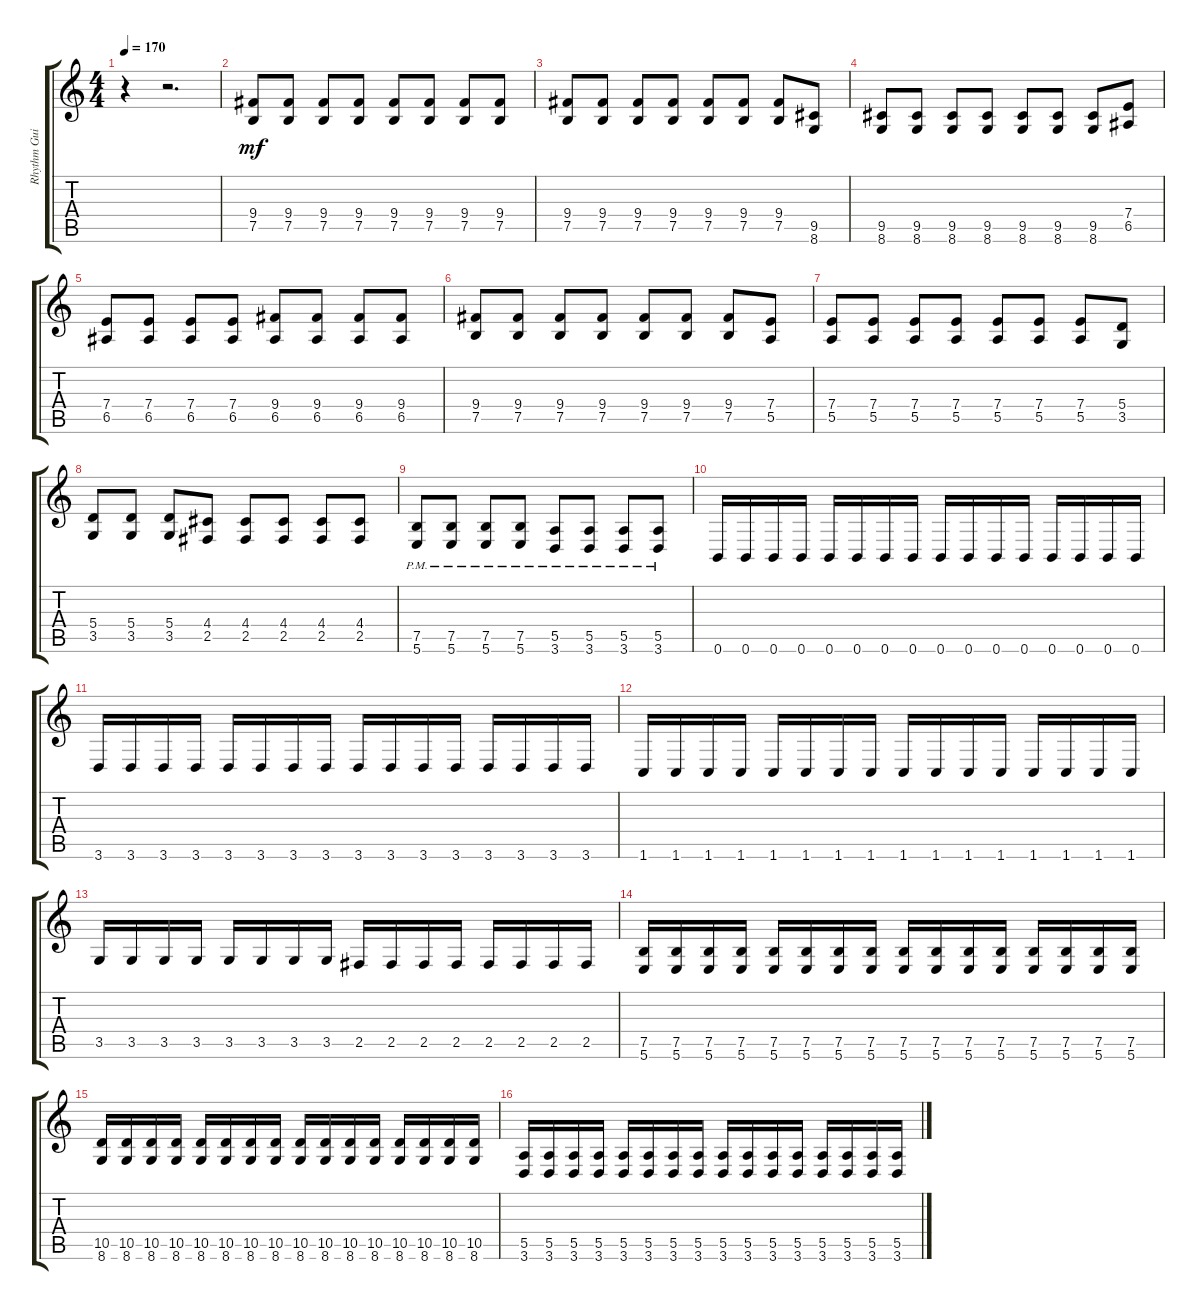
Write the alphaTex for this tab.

\track ("Rhythm Guitar" "Rhythm Gui") {instrument distortionguitar}
\staff {score tabs}
\tuning (B3 Gb3 D3 A2 E2 B1) {hide}
\ts (4 4)
\tempo 170
\clef g2
\ks c
r.4{dy mf instrument distortionguitar} r.2{d} |
(9.4 7.5).8 (9.4 7.5).8 (9.4 7.5).8 (9.4 7.5).8 (9.4 7.5).8 (9.4 7.5).8 (9.4 7.5).8 (9.4 7.5).8 |
(9.4 7.5).8 (9.4 7.5).8 (9.4 7.5).8 (9.4 7.5).8 (9.4 7.5).8 (9.4 7.5).8 (9.4 7.5).8 (9.5 8.6).8 |
(9.5 8.6).8 (9.5 8.6).8 (9.5 8.6).8 (9.5 8.6).8 (9.5 8.6).8 (9.5 8.6).8 (9.5 8.6).8 (7.4 6.5).8 |
(7.4 6.5).8 (7.4 6.5).8 (7.4 6.5).8 (7.4 6.5).8 (9.4 6.5).8 (9.4 6.5).8 (9.4 6.5).8 (9.4 6.5).8 |
(9.4 7.5).8 (9.4 7.5).8 (9.4 7.5).8 (9.4 7.5).8 (9.4 7.5).8 (9.4 7.5).8 (9.4 7.5).8 (7.4 5.5).8 |
(7.4 5.5).8 (7.4 5.5).8 (7.4 5.5).8 (7.4 5.5).8 (7.4 5.5).8 (7.4 5.5).8 (7.4 5.5).8 (5.4 3.5).8 |
(5.4 3.5).8 (5.4 3.5).8 (5.4 3.5).8 (4.4 2.5).8 (4.4 2.5).8 (4.4 2.5).8 (4.4 2.5).8 (4.4 2.5).8 |
(7.5{pm} 5.6{pm}).8 (7.5{pm} 5.6{pm}).8 (7.5{pm} 5.6{pm}).8 (7.5{pm} 5.6{pm}).8 (5.5{pm} 3.6{pm}).8 (5.5{pm} 3.6{pm}).8 (5.5{pm} 3.6{pm}).8 (5.5{pm} 3.6{pm}).8 |
0.6.16 0.6.16 0.6.16 0.6.16 0.6.16 0.6.16 0.6.16 0.6.16 0.6.16 0.6.16 0.6.16 0.6.16 0.6.16 0.6.16 0.6.16 0.6.16 |
3.6.16 3.6.16 3.6.16 3.6.16 3.6.16 3.6.16 3.6.16 3.6.16 3.6.16 3.6.16 3.6.16 3.6.16 3.6.16 3.6.16 3.6.16 3.6.16 |
1.6.16 1.6.16 1.6.16 1.6.16 1.6.16 1.6.16 1.6.16 1.6.16 1.6.16 1.6.16 1.6.16 1.6.16 1.6.16 1.6.16 1.6.16 1.6.16 |
3.5.16 3.5.16 3.5.16 3.5.16 3.5.16 3.5.16 3.5.16 3.5.16 2.5.16 2.5.16 2.5.16 2.5.16 2.5.16 2.5.16 2.5.16 2.5.16 |
(7.5 5.6).16 (7.5 5.6).16 (7.5 5.6).16 (7.5 5.6).16 (7.5 5.6).16 (7.5 5.6).16 (7.5 5.6).16 (7.5 5.6).16 (7.5 5.6).16 (7.5 5.6).16 (7.5 5.6).16 (7.5 5.6).16 (7.5 5.6).16 (7.5 5.6).16 (7.5 5.6).16 (7.5 5.6).16 |
(10.5 8.6).16 (10.5 8.6).16 (10.5 8.6).16 (10.5 8.6).16 (10.5 8.6).16 (10.5 8.6).16 (10.5 8.6).16 (10.5 8.6).16 (10.5 8.6).16 (10.5 8.6).16 (10.5 8.6).16 (10.5 8.6).16 (10.5 8.6).16 (10.5 8.6).16 (10.5 8.6).16 (10.5 8.6).16 |
(5.5 3.6).16 (5.5 3.6).16 (5.5 3.6).16 (5.5 3.6).16 (5.5 3.6).16 (5.5 3.6).16 (5.5 3.6).16 (5.5 3.6).16 (5.5 3.6).16 (5.5 3.6).16 (5.5 3.6).16 (5.5 3.6).16 (5.5 3.6).16 (5.5 3.6).16 (5.5 3.6).16 (5.5 3.6).16
